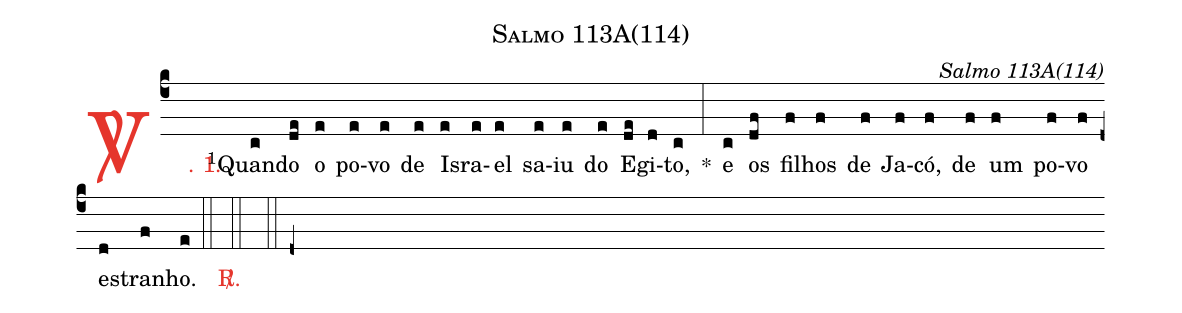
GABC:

name: Salmo 113A(114);
commentary: Salmo 113A(114);
%%
(c4)

<c><sp>V/</sp>. 1.</c>() <v>\VSup{1}</v>Quan(c)do(de) o(e) po(e)vo(e) de(e) Is(e)ra(e)el(e) sa(e)iu(e) do(e) E(de)gi(d)to,(c) *(:) e(c) os(df) fi(f)lhos(f) de(f) Ja(f)có,(f) de(f) um(f) po(f)vo(f) es(d)tra(f)nho.(e)

(::)

<c><sp>R/</sp>.</c>(::)

(::)

(d+)
